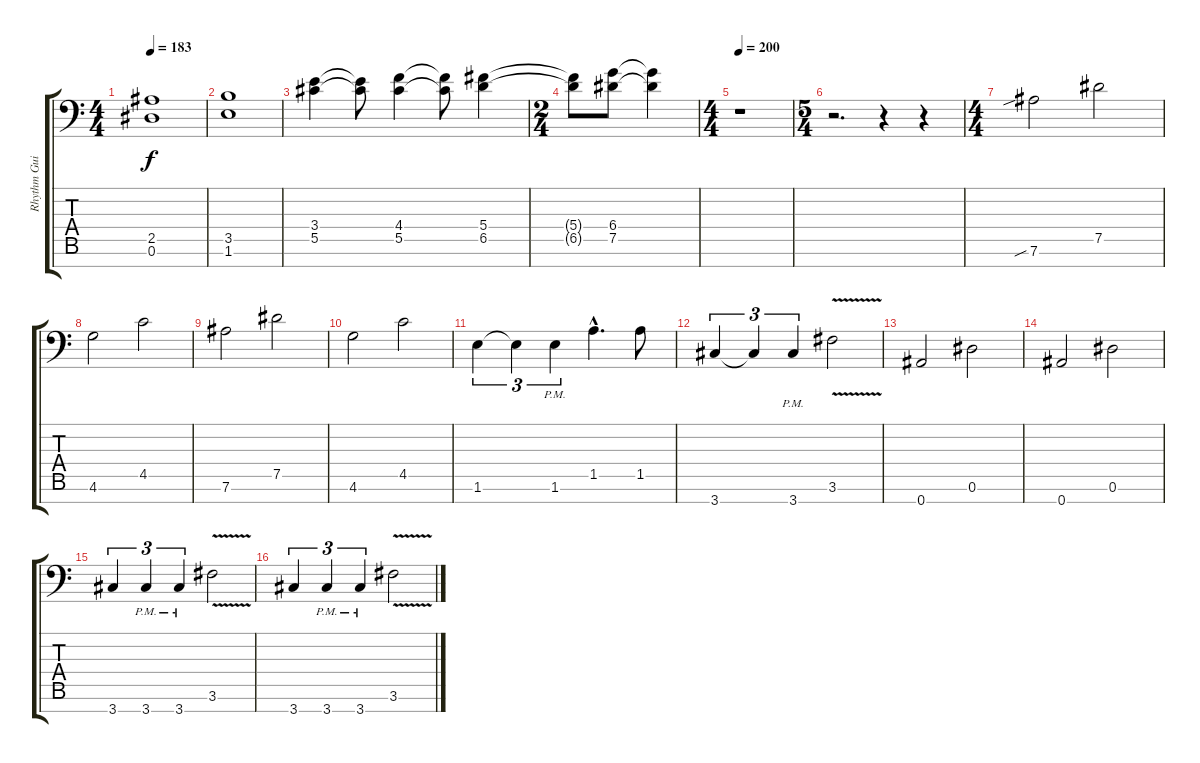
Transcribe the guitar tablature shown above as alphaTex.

\track ("Rhythm Guitar" "Rhythm Gui") {instrument distortionguitar}
\staff {score tabs}
\tuning (Eb4 Bb3 Gb3 Db3 Ab2 Eb2 Bb1) {hide}
\ts (4 4)
\tempo 183
\clef f4
\ks c
(2.5 0.6).1{dy f} |
(3.5 1.6).1 |
(3.4 5.5).4 (3.4{t} 5.5{t}).8 (4.4 5.5).4 (4.4{t} 5.5{t}).8 (5.4 6.5).4 |
\ts (2 4)
(5.4{t} 6.5{t}).8 (6.4 7.5).8 (6.4{t} 7.5{t}).4 |
\ts (4 4)
\tempo 200
r.1 |
\ts (5 4)
r.2{d} r.4 r.4 |
\ts (4 4)
7.6{sib}.2 7.5.2 |
4.6.2 4.5.2 |
7.6.2 7.5.2 |
4.6.2 4.5.2 |
1.6.4{tu (3 2)} 1.6{t}.4{tu (3 2)} 1.6{pm}.4{tu (3 2)} 1.5{hac}.4{d} 1.5.8 |
3.7.4{tu (3 2)} 3.7{t}.4{tu (3 2)} 3.7{pm}.4{tu (3 2)} 3.6{v}.2 |
0.7.2 0.6.2 |
0.7.2 0.6.2 |
3.7.4{tu (3 2)} 3.7{pm}.4{tu (3 2)} 3.7{pm}.4{tu (3 2)} 3.6{v}.2 |
3.7.4{tu (3 2)} 3.7{pm}.4{tu (3 2)} 3.7{pm}.4{tu (3 2)} 3.6{v}.2
